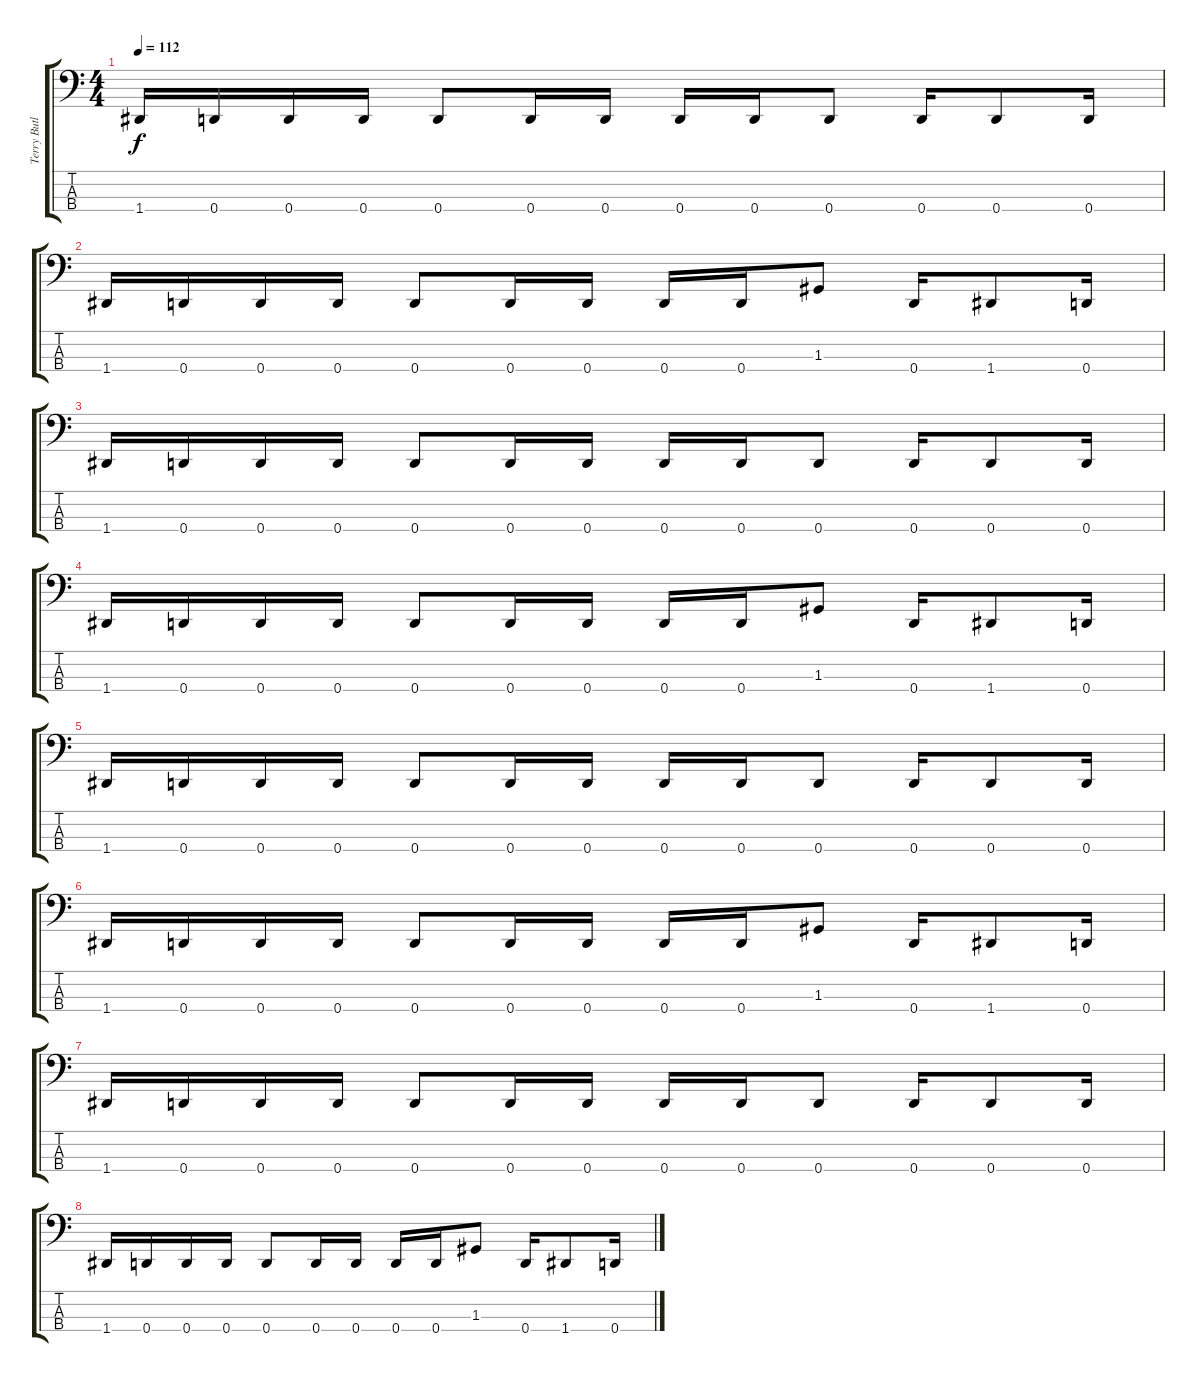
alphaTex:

\track ("Terry Butler (Bass)" "Terry Butl") {instrument electricbassfinger}
\staff {score tabs}
\tuning (F2 C2 G1 D1) {hide}
\ts (4 4)
\tempo 112
\clef f4
\ks c
1.4.16{dy f} 0.4.16 0.4.16 0.4.16 0.4.8 0.4.16 0.4.16 0.4.16 0.4.16 0.4.8 0.4.16 0.4.8 0.4.16 |
1.4.16 0.4.16 0.4.16 0.4.16 0.4.8 0.4.16 0.4.16 0.4.16 0.4.16 1.3.8 0.4.16 1.4.8 0.4.16 |
1.4.16 0.4.16 0.4.16 0.4.16 0.4.8 0.4.16 0.4.16 0.4.16 0.4.16 0.4.8 0.4.16 0.4.8 0.4.16 |
1.4.16 0.4.16 0.4.16 0.4.16 0.4.8 0.4.16 0.4.16 0.4.16 0.4.16 1.3.8 0.4.16 1.4.8 0.4.16 |
1.4.16 0.4.16 0.4.16 0.4.16 0.4.8 0.4.16 0.4.16 0.4.16 0.4.16 0.4.8 0.4.16 0.4.8 0.4.16 |
1.4.16 0.4.16 0.4.16 0.4.16 0.4.8 0.4.16 0.4.16 0.4.16 0.4.16 1.3.8 0.4.16 1.4.8 0.4.16 |
1.4.16 0.4.16 0.4.16 0.4.16 0.4.8 0.4.16 0.4.16 0.4.16 0.4.16 0.4.8 0.4.16 0.4.8 0.4.16 |
1.4.16 0.4.16 0.4.16 0.4.16 0.4.8 0.4.16 0.4.16 0.4.16 0.4.16 1.3.8 0.4.16 1.4.8 0.4.16
